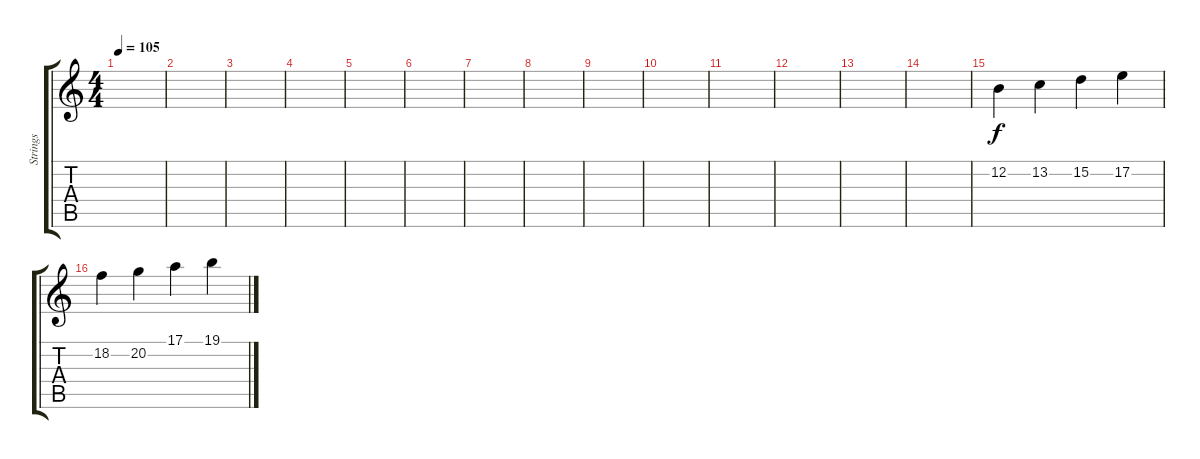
\track ("Strings" "Strings") {instrument stringensemble1}
\staff {score tabs}
\tuning (E4 B3 G3 D3 A2 E2) {hide}
\ts (4 4)
\tempo 105
\clef g2
\ks c
|
|
|
|
|
|
|
|
|
|
|
|
|
|
12.2.4 13.2.4 15.2.4 17.2.4 |
18.2.4 20.2.4 17.1.4 19.1.4
